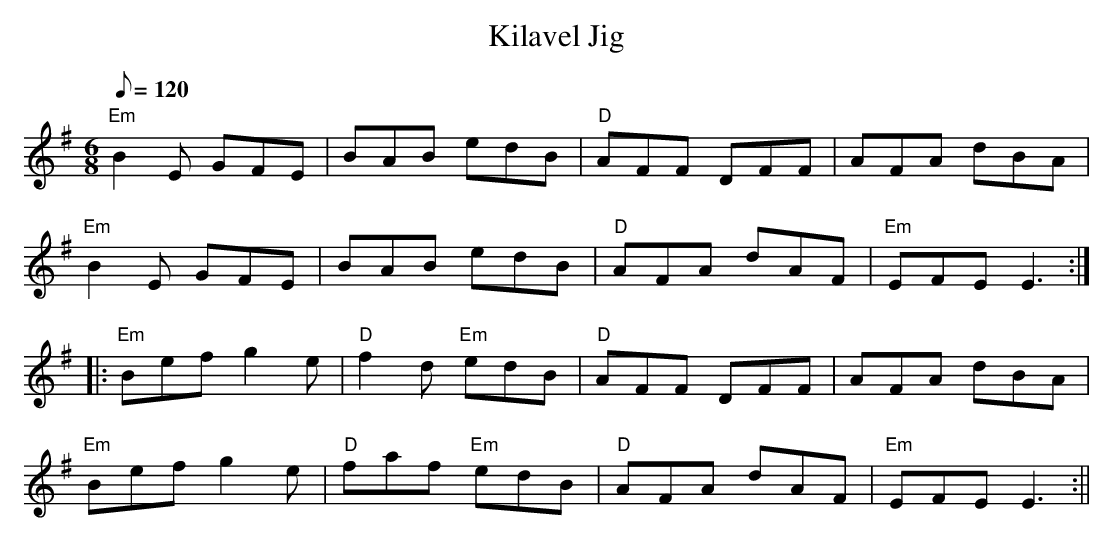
X:1
T:Kilavel Jig
M:6/8
L:1/8
Q:120
K:Em
"Em"B2E GFE|BAB edB|"D"AFF DFF|AFA dBA|
"Em"B2E GFE|BAB edB|"D"AFA dAF|"Em"EFE E3::
"Em"Bef g2e|"D"f2d "Em"edB|"D"AFF DFF|AFA dBA|
"Em"Bef g2e|"D"faf "Em"edB|"D"AFA dAF|"Em"EFE E3:||
